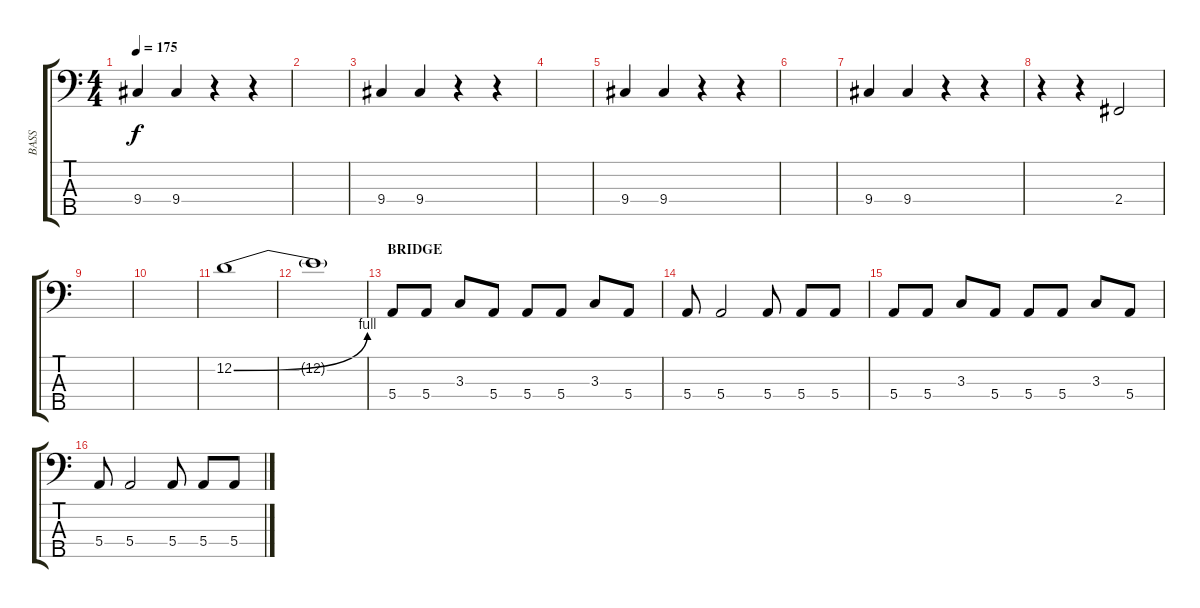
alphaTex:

\track ("BASS" "BASS") {instrument electricbassfinger}
\staff {score tabs}
\tuning (G2 D2 A1 E1 B0) {hide}
\ts (4 4)
\tempo 175
\clef f4
\ks c
9.4.4{dy f} 9.4.4 r.4 r.4 |
|
9.4.4 9.4.4 r.4 r.4 |
|
9.4.4 9.4.4 r.4 r.4 |
|
9.4.4 9.4.4 r.4 r.4 |
r.4 r.4 2.4.2 |
|
|
12.2{be (bend 0 0 60 4)}.1 |
12.2{t}.1 |
\section ("" "BRIDGE")
5.4.8 5.4.8 3.3.8 5.4.8 5.4.8 5.4.8 3.3.8 5.4.8 |
5.4.8 5.4.2 5.4.8 5.4.8 5.4.8 |
5.4.8 5.4.8 3.3.8 5.4.8 5.4.8 5.4.8 3.3.8 5.4.8 |
5.4.8 5.4.2 5.4.8 5.4.8 5.4.8
